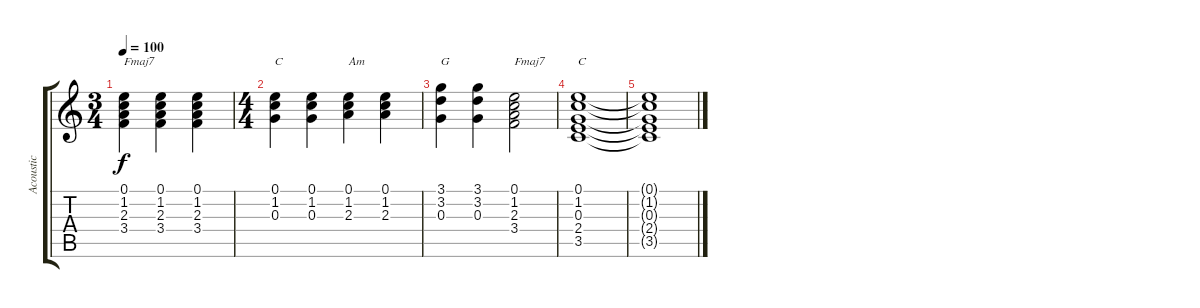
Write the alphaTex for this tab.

\track ("Acoustic" "Acoustic") {instrument acousticguitarsteel}
\staff {score tabs}
\tuning (E4 B3 G3 D3 A2 E2) {hide}
\ts (3 4)
\tempo 100
\clef g2
\ks c
(0.1 1.2 2.3 3.4).4{txt "Fmaj7" dy f} (0.1 1.2 2.3 3.4).4 (0.1 1.2 2.3 3.4).4 |
\ts (4 4)
(0.1 1.2 0.3).4{txt "C"} (0.1 1.2 0.3).4 (0.1 1.2 2.3).4{txt "Am"} (0.1 1.2 2.3).4 |
(3.1 3.2 0.3).4{txt "G"} (3.1 3.2 0.3).4 (0.1 1.2 2.3 3.4).2{txt "Fmaj7"} |
(0.1 1.2 0.3 2.4 3.5).1{txt "C"} |
(0.1{t} 1.2{t} 0.3{t} 2.4{t} 3.5{t}).1
